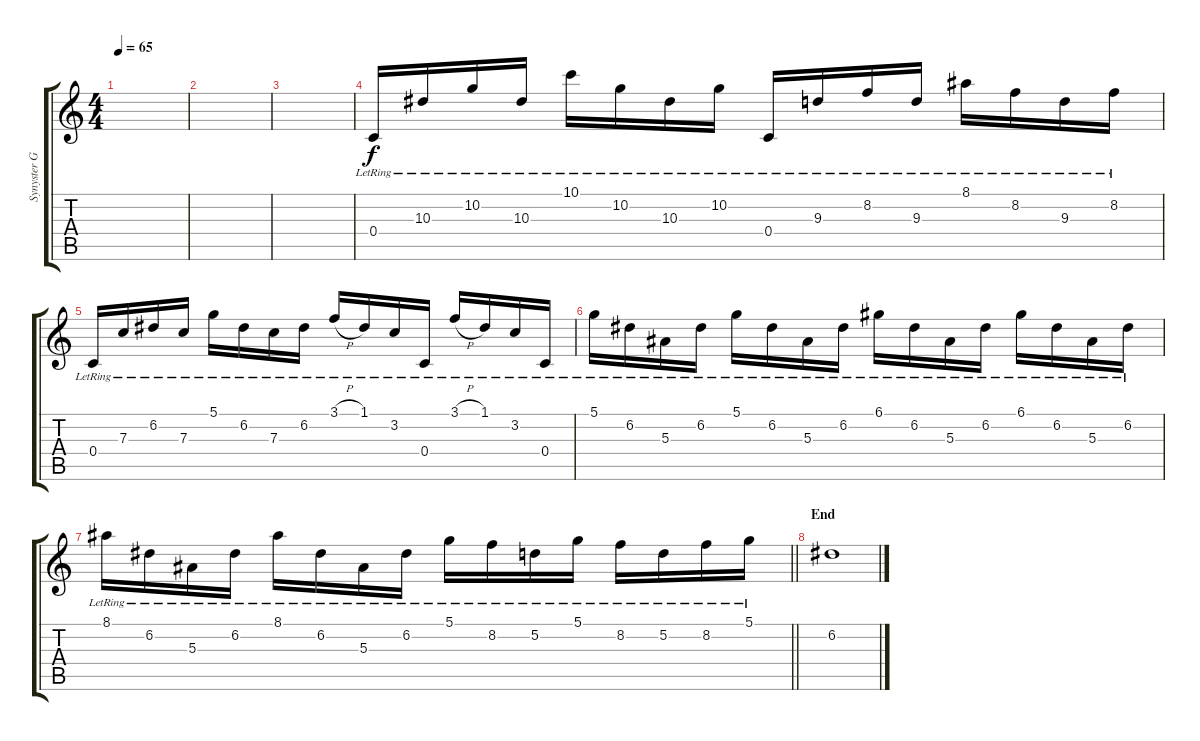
\track ("Synyster Gates [Guitar]" "Synyster G") {instrument electricguitarclean}
\staff {score tabs}
\tuning (D4 A3 F3 C3 G2 C2) {hide}
\ts (4 4)
\tempo 65
\clef g2
\ks c
|
|
|
0.4{lr}.16{volume 11 balance 8 instrument electricguitarclean} 10.3{lr}.16 10.2{lr}.16 10.3{lr}.16 10.1{lr}.16 10.2{lr}.16 10.3{lr}.16 10.2{lr}.16 0.4{lr}.16 9.3{lr}.16 8.2{lr}.16 9.3{lr}.16 8.1{lr}.16 8.2{lr}.16 9.3{lr}.16 8.2{lr}.16 |
0.4{lr}.16 7.3{lr}.16 6.2{lr}.16 7.3{lr}.16 5.1{lr}.16 6.2{lr}.16 7.3{lr}.16 6.2{lr}.16 3.1{h lr}.16 1.1{lr}.16 3.2{lr}.16 0.4{lr}.16 3.1{h lr}.16 1.1{lr}.16 3.2{lr}.16 0.4{lr}.16 |
5.1{lr}.16 6.2{lr}.16 5.3{lr}.16 6.2{lr}.16 5.1{lr}.16 6.2{lr}.16 5.3{lr}.16 6.2{lr}.16 6.1{lr}.16 6.2{lr}.16 5.3{lr}.16 6.2{lr}.16 6.1{lr}.16 6.2{lr}.16 5.3{lr}.16 6.2{lr}.16 |
\barLineRight lightlight
8.1{lr}.16 6.2{lr}.16 5.3{lr}.16 6.2{lr}.16 8.1{lr}.16 6.2{lr}.16 5.3{lr}.16 6.2{lr}.16 5.1{lr}.16 8.2{lr}.16 5.2{lr}.16 5.1{lr}.16 8.2{lr}.16 5.2{lr}.16 8.2{lr}.16 5.1{lr}.16 |
\section ("" "End")
6.2.1
